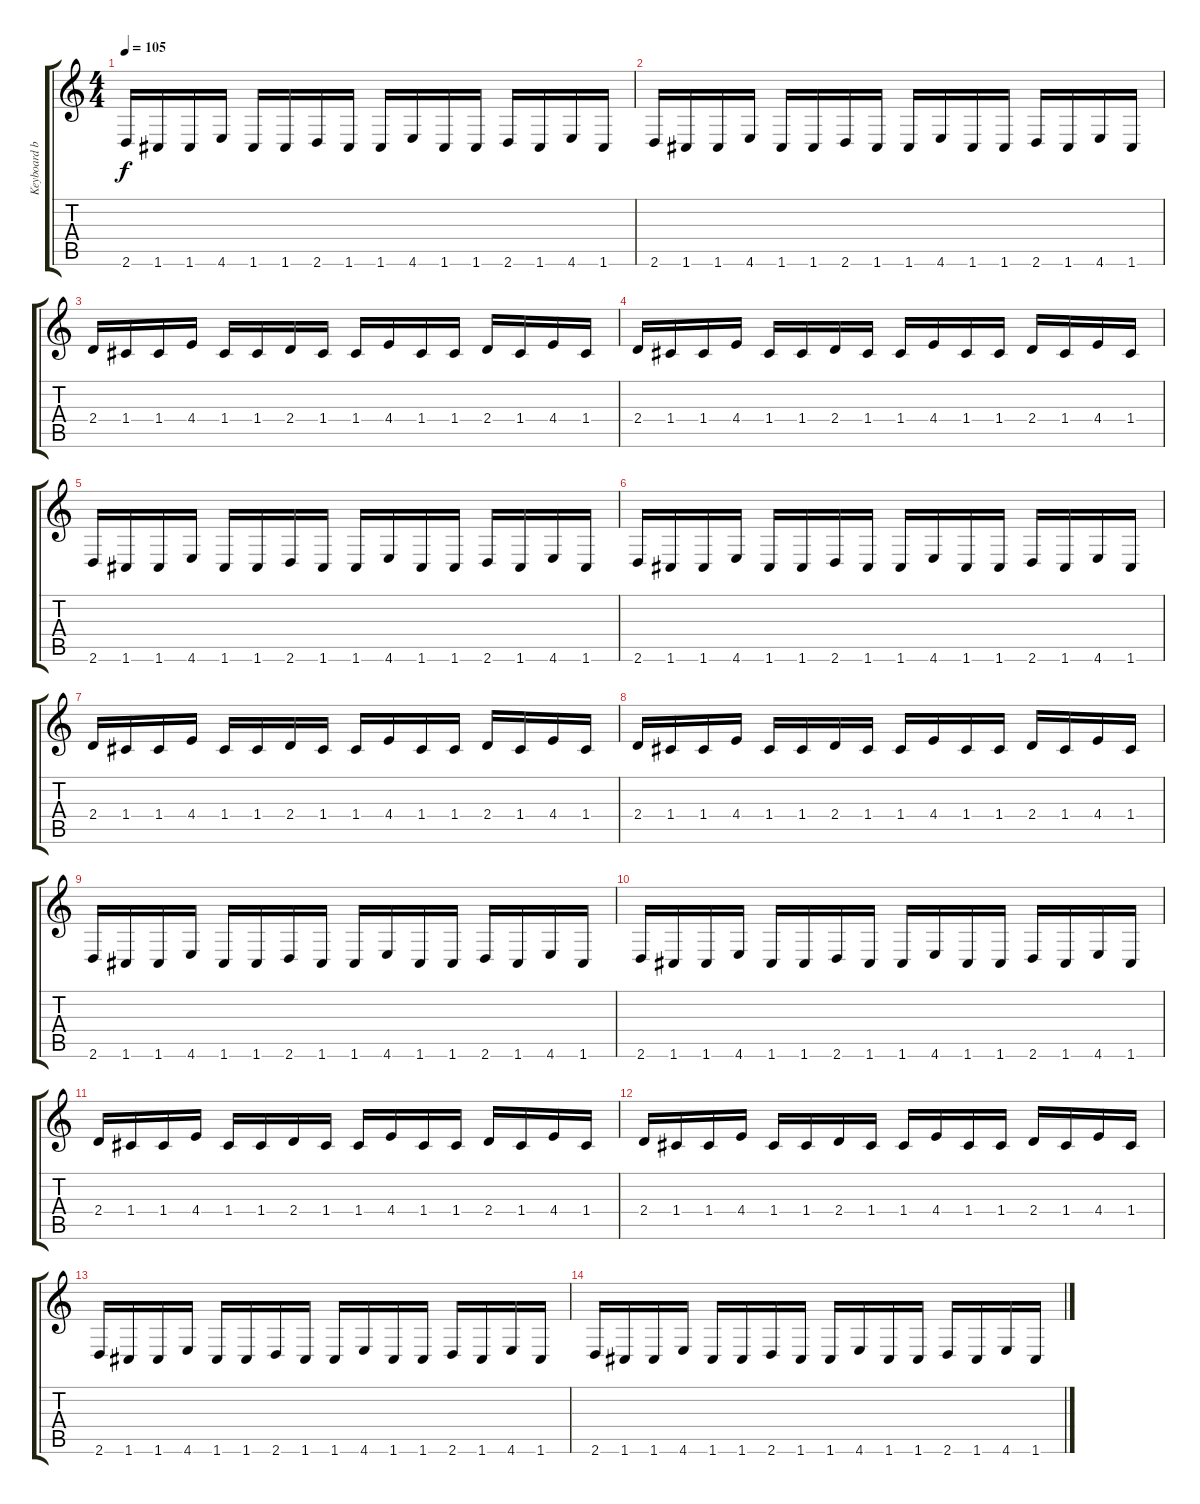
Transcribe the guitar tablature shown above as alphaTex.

\track ("Keyboard bas" "Keyboard b") {instrument synthbass1}
\staff {score tabs}
\tuning (D4 A3 F3 C3 G2 C2) {hide}
\ts (4 4)
\tempo 105
\clef g2
\ks c
2.6.16{dy f} 1.6.16 1.6.16 4.6.16 1.6.16 1.6.16 2.6.16 1.6.16 1.6.16 4.6.16 1.6.16 1.6.16 2.6.16 1.6.16 4.6.16 1.6.16 |
2.6.16 1.6.16 1.6.16 4.6.16 1.6.16 1.6.16 2.6.16 1.6.16 1.6.16 4.6.16 1.6.16 1.6.16 2.6.16 1.6.16 4.6.16 1.6.16 |
2.4.16 1.4.16 1.4.16 4.4.16 1.4.16 1.4.16 2.4.16 1.4.16 1.4.16 4.4.16 1.4.16 1.4.16 2.4.16 1.4.16 4.4.16 1.4.16 |
2.4.16 1.4.16 1.4.16 4.4.16 1.4.16 1.4.16 2.4.16 1.4.16 1.4.16 4.4.16 1.4.16 1.4.16 2.4.16 1.4.16 4.4.16 1.4.16 |
2.6.16 1.6.16 1.6.16 4.6.16 1.6.16 1.6.16 2.6.16 1.6.16 1.6.16 4.6.16 1.6.16 1.6.16 2.6.16 1.6.16 4.6.16 1.6.16 |
2.6.16 1.6.16 1.6.16 4.6.16 1.6.16 1.6.16 2.6.16 1.6.16 1.6.16 4.6.16 1.6.16 1.6.16 2.6.16 1.6.16 4.6.16 1.6.16 |
2.4.16 1.4.16 1.4.16 4.4.16 1.4.16 1.4.16 2.4.16 1.4.16 1.4.16 4.4.16 1.4.16 1.4.16 2.4.16 1.4.16 4.4.16 1.4.16 |
2.4.16 1.4.16 1.4.16 4.4.16 1.4.16 1.4.16 2.4.16 1.4.16 1.4.16 4.4.16 1.4.16 1.4.16 2.4.16 1.4.16 4.4.16 1.4.16 |
2.6.16 1.6.16 1.6.16 4.6.16 1.6.16 1.6.16 2.6.16 1.6.16 1.6.16 4.6.16 1.6.16 1.6.16 2.6.16 1.6.16 4.6.16 1.6.16 |
2.6.16 1.6.16 1.6.16 4.6.16 1.6.16 1.6.16 2.6.16 1.6.16 1.6.16 4.6.16 1.6.16 1.6.16 2.6.16 1.6.16 4.6.16 1.6.16 |
2.4.16 1.4.16 1.4.16 4.4.16 1.4.16 1.4.16 2.4.16 1.4.16 1.4.16 4.4.16 1.4.16 1.4.16 2.4.16 1.4.16 4.4.16 1.4.16 |
2.4.16 1.4.16 1.4.16 4.4.16 1.4.16 1.4.16 2.4.16 1.4.16 1.4.16 4.4.16 1.4.16 1.4.16 2.4.16 1.4.16 4.4.16 1.4.16 |
2.6.16 1.6.16 1.6.16 4.6.16 1.6.16 1.6.16 2.6.16 1.6.16 1.6.16 4.6.16 1.6.16 1.6.16 2.6.16 1.6.16 4.6.16 1.6.16 |
2.6.16 1.6.16 1.6.16 4.6.16 1.6.16 1.6.16 2.6.16 1.6.16 1.6.16 4.6.16 1.6.16 1.6.16 2.6.16 1.6.16 4.6.16 1.6.16
